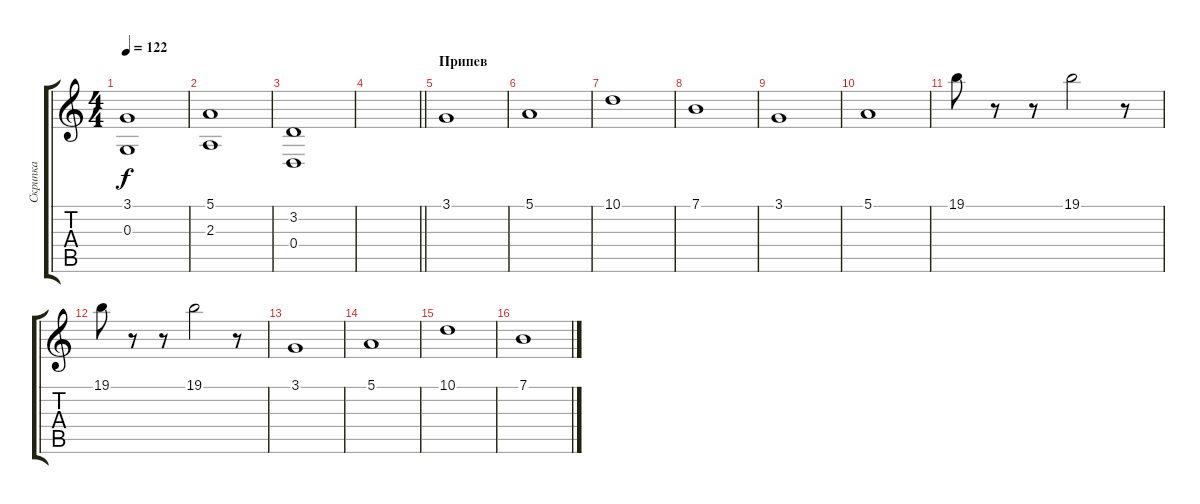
\track ("Скрипка" "Скрипка") {instrument synthstrings1}
\staff {score tabs}
\tuning (E4 B3 G3 D3 A2 E2) {hide}
\ts (4 4)
\tempo 122
\clef g2
\ks c
(3.1 0.3).1{dy f} |
(5.1 2.3).1 |
(3.2 0.4).1 |
\barLineRight lightlight
|
\section ("" "Припев")
3.1.1 |
5.1.1 |
10.1.1 |
7.1.1 |
3.1.1 |
5.1.1 |
19.1.8 r.8 r.8 19.1.2 r.8 |
19.1.8 r.8 r.8 19.1.2 r.8 |
3.1.1 |
5.1.1 |
10.1.1 |
7.1.1
